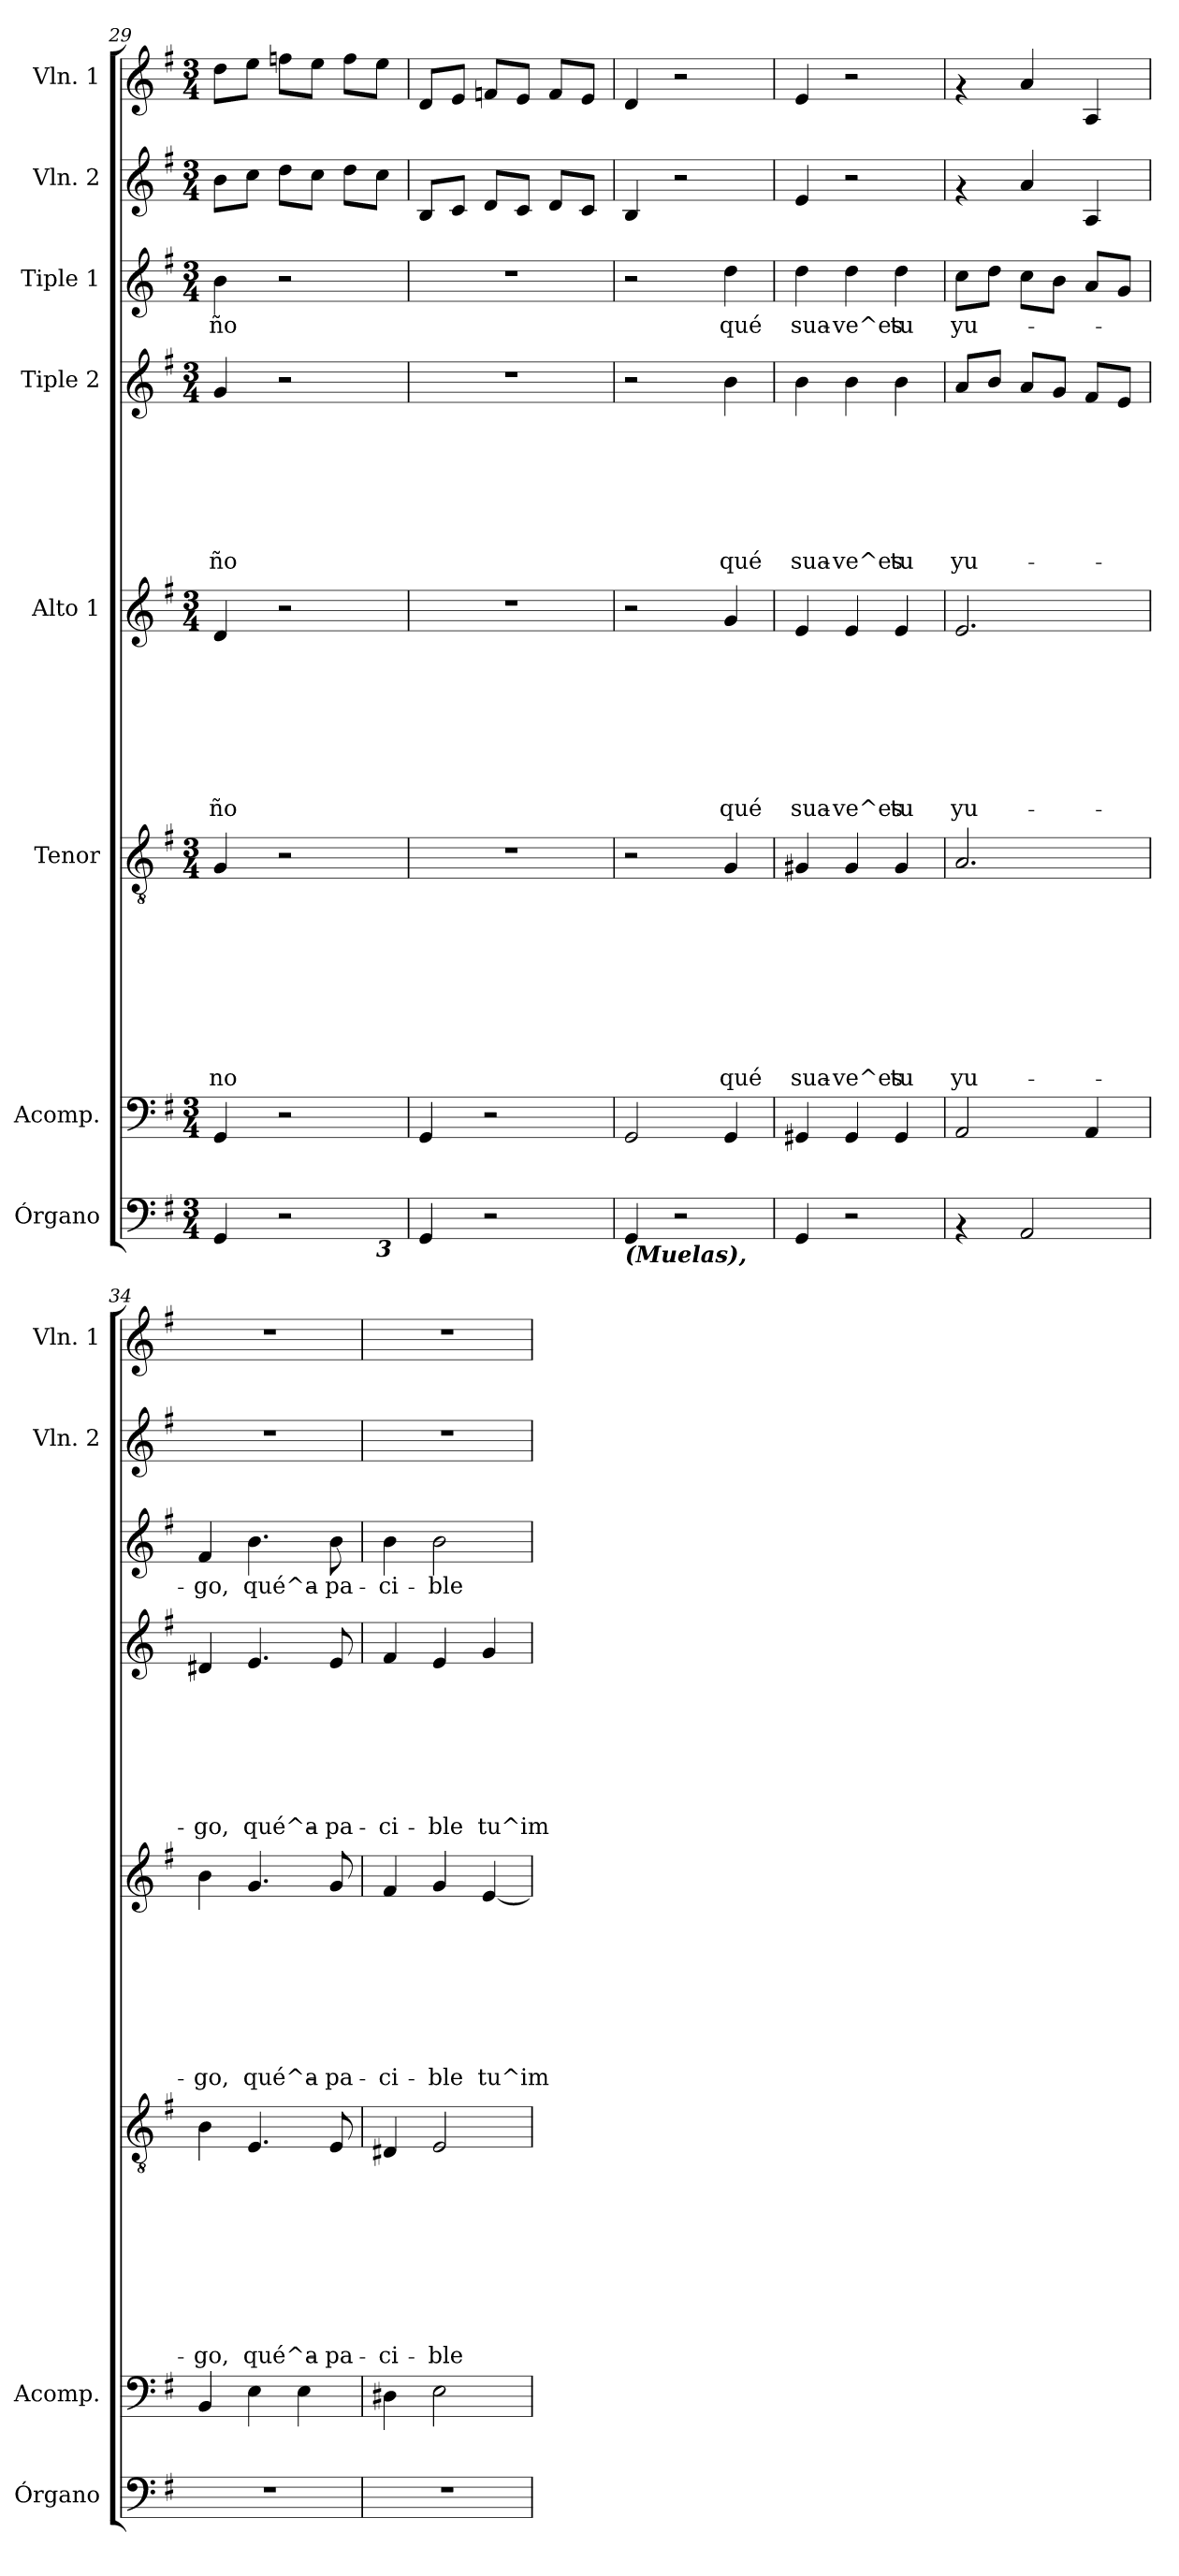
**kern	**kern	**kern	**text	**text	**text	**text	**text	**text	**text	**text	**text	**kern	**text	**text	**text	**text	**text	**text	**text	**text	**kern	**text	**text	**text	**text	**text	**text	**text	**kern	**text	**kern	**kern
*part8	*part7	*part6	*part6	*part6	*part6	*part6	*part6	*part6	*part6	*part6	*part6	*part5	*part5	*part5	*part5	*part5	*part5	*part5	*part5	*part5	*part4	*part4	*part4	*part4	*part4	*part4	*part4	*part4	*part3	*part3	*part2	*part1
*staff8	*staff7	*staff6	*staff6	*staff6	*staff6	*staff6	*staff6	*staff6	*staff6	*staff6	*staff6	*staff5	*staff5	*staff5	*staff5	*staff5	*staff5	*staff5	*staff5	*staff5	*staff4	*staff4	*staff4	*staff4	*staff4	*staff4	*staff4	*staff4	*staff3	*staff3	*staff2	*staff1
*I"Órgano	*I"Acomp.	*I"Tenor	*	*	*	*	*	*	*	*	*	*I"Alto 1	*	*	*	*	*	*	*	*	*I"Tiple 2	*	*	*	*	*	*	*	*I"Tiple 1	*	*I"Vln. 2	*I"Vln. 1
*I'Órgano	*I'Acomp.	*	*	*	*	*	*	*	*	*	*	*	*	*	*	*	*	*	*	*	*	*	*	*	*	*	*	*	*	*	*I'Vln. 2	*I'Vln. 1
*clefF4	*clefF4	*clefGv2	*	*	*	*	*	*	*	*	*	*clefG2	*	*	*	*	*	*	*	*	*clefG2	*	*	*	*	*	*	*	*clefG2	*	*clefG2	*clefG2
*k[f#]	*k[f#]	*k[f#]	*	*	*	*	*	*	*	*	*	*k[f#]	*	*	*	*	*	*	*	*	*k[f#]	*	*	*	*	*	*	*	*k[f#]	*	*k[f#]	*k[f#]
*G:	*G:	*G:	*	*	*	*	*	*	*	*	*	*G:	*	*	*	*	*	*	*	*	*G:	*	*	*	*	*	*	*	*G:	*	*G:	*G:
*M3/4	*M3/4	*M3/4	*	*	*	*	*	*	*	*	*	*M3/4	*	*	*	*	*	*	*	*	*M3/4	*	*	*	*	*	*	*	*M3/4	*	*M3/4	*M3/4
=29	=29	=29	=29	=29	=29	=29	=29	=29	=29	=29	=29	=29	=29	=29	=29	=29	=29	=29	=29	=29	=29	=29	=29	=29	=29	=29	=29	=29	=29	=29	=29	=29
!	!	!	!	!	!	!	!	!	!	!	!LO:LY:b	!	!	!	!	!	!	!	!	!LO:LY:b	!	!	!	!	!	!	!	!LO:LY:b	!	!LO:LY:b	!	!
*^	*	*	*	*	*	*	*	*	*	*	*	*	*	*	*	*	*	*	*	*	*	*	*	*	*	*	*	*	*	*	*	*
4GG/	2ryy	4GG/	4G/	.	.	.	.	.	.	.	.	-no	4d/	.	.	.	.	.	.	.	-ño	4g/	.	.	.	.	.	.	-ño	4b\	-ño	8b\L	8dd\L
.	.	.	.	.	.	.	.	.	.	.	.	.	.	.	.	.	.	.	.	.	.	.	.	.	.	.	.	.	.	.	.	8cc\J	8ee\J
2r	.	2r	2r	.	.	.	.	.	.	.	.	.	2r	.	.	.	.	.	.	.	.	2r	.	.	.	.	.	.	.	2r	.	8dd\L	8ffn\L
.	.	.	.	.	.	.	.	.	.	.	.	.	.	.	.	.	.	.	.	.	.	.	.	.	.	.	.	.	.	.	.	8cc\J	8ee\J
.	8ryy	.	.	.	.	.	.	.	.	.	.	.	.	.	.	.	.	.	.	.	.	.	.	.	.	.	.	.	.	.	.	8dd\L	8ff\L
!	!LO:TX:b:Bi:t=3	!	!	!	!	!	!	!	!	!	!	!	!	!	!	!	!	!	!	!	!	!	!	!	!	!	!	!	!	!	!	!	!
.	8ryy	.	.	.	.	.	.	.	.	.	.	.	.	.	.	.	.	.	.	.	.	.	.	.	.	.	.	.	.	.	.	8cc\J	8ee\J
=30	=30	=30	=30	=30	=30	=30	=30	=30	=30	=30	=30	=30	=30	=30	=30	=30	=30	=30	=30	=30	=30	=30	=30	=30	=30	=30	=30	=30	=30	=30	=30	=30	=30
!LO:TX:b:Bi:t=Al fino esposo	!	!	!	!	!	!	!	!	!	!	!	!	!	!	!	!	!	!	!	!	!	!	!	!	!	!	!	!	!	!	!	!	!
*v	*v	*	*	*	*	*	*	*	*	*	*	*	*	*	*	*	*	*	*	*	*	*	*	*	*	*	*	*	*	*	*	*	*
4GG</	4GG/	2.r	.	.	.	.	.	.	.	.	.	2.r	.	.	.	.	.	.	.	.	2.r	.	.	.	.	.	.	.	2.r	.	8B/L	8d/L
.	.	.	.	.	.	.	.	.	.	.	.	.	.	.	.	.	.	.	.	.	.	.	.	.	.	.	.	.	.	.	8c/J	8e/J
2r	2r	.	.	.	.	.	.	.	.	.	.	.	.	.	.	.	.	.	.	.	.	.	.	.	.	.	.	.	.	.	8d/L	8fn/L
.	.	.	.	.	.	.	.	.	.	.	.	.	.	.	.	.	.	.	.	.	.	.	.	.	.	.	.	.	.	.	8c/J	8e/J
.	.	.	.	.	.	.	.	.	.	.	.	.	.	.	.	.	.	.	.	.	.	.	.	.	.	.	.	.	.	.	8d/L	8f/L
.	.	.	.	.	.	.	.	.	.	.	.	.	.	.	.	.	.	.	.	.	.	.	.	.	.	.	.	.	.	.	8c/J	8e/J
=31	=31	=31	=31	=31	=31	=31	=31	=31	=31	=31	=31	=31	=31	=31	=31	=31	=31	=31	=31	=31	=31	=31	=31	=31	=31	=31	=31	=31	=31	=31	=31	=31
!LO:TX:b:Bi:t=(Muelas),	!	!	!	!	!	!	!	!	!	!	!	!	!	!	!	!	!	!	!	!	!	!	!	!	!	!	!	!	!	!	!	!
4GG/	2GG/	2r	.	.	.	.	.	.	.	.	.	2r	.	.	.	.	.	.	.	.	2r	.	.	.	.	.	.	.	2r	.	4B/	4d/
2r	.	.	.	.	.	.	.	.	.	.	.	.	.	.	.	.	.	.	.	.	.	.	.	.	.	.	.	.	.	.	2r	2r
!	!	!	!	!	!	!	!	!	!	!	!LO:LY:b	!	!	!	!	!	!	!	!	!LO:LY:b	!	!	!	!	!	!	!	!LO:LY:b	!	!LO:LY:b	!	!
.	4GG/	4G/	.	.	.	.	.	.	.	.	qué	4g/	.	.	.	.	.	.	.	qué	4b\	.	.	.	.	.	.	qué	4dd\	qué	.	.
=32	=32	=32	=32	=32	=32	=32	=32	=32	=32	=32	=32	=32	=32	=32	=32	=32	=32	=32	=32	=32	=32	=32	=32	=32	=32	=32	=32	=32	=32	=32	=32	=32
!	!	!	!	!	!	!	!	!	!	!	!LO:LY:b	!	!	!	!	!	!	!	!	!LO:LY:b	!	!	!	!	!	!	!	!LO:LY:b	!	!LO:LY:b	!	!
4GG/	4GG#X/	4G#X/	.	.	.	.	.	.	.	.	sua-	4e/	.	.	.	.	.	.	.	sua-	4b\	.	.	.	.	.	.	sua-	4dd\	sua-	4e/	4e/
!	!	!	!	!	!	!	!	!	!	!	!LO:LY:b	!	!	!	!	!	!	!	!	!LO:LY:b	!	!	!	!	!	!	!	!LO:LY:b	!	!LO:LY:b	!	!
2r	4GG#/	4G#/	.	.	.	.	.	.	.	.	-ve^es	4e/	.	.	.	.	.	.	.	-ve^es	4b\	.	.	.	.	.	.	-ve^es	4dd\	-ve^es	2r	2r
!	!	!	!	!	!	!	!	!	!	!	!LO:LY:b	!	!	!	!	!	!	!	!	!LO:LY:b	!	!	!	!	!	!	!	!LO:LY:b	!	!LO:LY:b	!	!
.	4GG#/	4G#/	.	.	.	.	.	.	.	.	tu	4e/	.	.	.	.	.	.	.	tu	4b\	.	.	.	.	.	.	tu	4dd\	tu	.	.
!!LO:PB:g=z
=33	=33	=33	=33	=33	=33	=33	=33	=33	=33	=33	=33	=33	=33	=33	=33	=33	=33	=33	=33	=33	=33	=33	=33	=33	=33	=33	=33	=33	=33	=33	=33	=33
!	!	!	!	!	!	!	!	!	!	!	!LO:LY:b	!	!	!	!	!	!	!	!	!LO:LY:b	!	!	!	!	!	!	!	!LO:LY:b	!	!LO:LY:b	!	!
4rAA	2AA/	2.A/	.	.	.	.	.	.	.	.	yu-	2.e/	.	.	.	.	.	.	.	yu-	8a/L	.	.	.	.	.	.	yu-	8cc\L	yu-	4rf	4rf
.	.	.	.	.	.	.	.	.	.	.	.	.	.	.	.	.	.	.	.	.	8b/J	.	.	.	.	.	.	.	8dd\J	.	.	.
2AA/	.	.	.	.	.	.	.	.	.	.	.	.	.	.	.	.	.	.	.	.	8a/L	.	.	.	.	.	.	.	8cc\L	.	4a/	4a/
.	.	.	.	.	.	.	.	.	.	.	.	.	.	.	.	.	.	.	.	.	8g/J	.	.	.	.	.	.	.	8b\J	.	.	.
.	4AA/	.	.	.	.	.	.	.	.	.	.	.	.	.	.	.	.	.	.	.	8f#/L	.	.	.	.	.	.	.	8a/L	.	4A/	4A/
.	.	.	.	.	.	.	.	.	.	.	.	.	.	.	.	.	.	.	.	.	8e/J	.	.	.	.	.	.	.	8g/J	.	.	.
=34	=34	=34	=34	=34	=34	=34	=34	=34	=34	=34	=34	=34	=34	=34	=34	=34	=34	=34	=34	=34	=34	=34	=34	=34	=34	=34	=34	=34	=34	=34	=34	=34
!	!	!	!	!	!	!	!	!	!	!	!LO:LY:b	!	!	!	!	!	!	!	!	!LO:LY:b	!	!	!	!	!	!	!	!LO:LY:b	!	!LO:LY:b	!	!
2.r	4BB/	4B\	.	.	.	.	.	.	.	.	-go,	4b\	.	.	.	.	.	.	.	-go,	4d#X/	.	.	.	.	.	.	-go,	4f#/	-go,	2.r	2.r
!	!	!	!	!	!	!	!	!	!	!	!LO:LY:b	!	!	!	!	!	!	!	!	!LO:LY:b	!	!	!	!	!	!	!	!LO:LY:b	!	!LO:LY:b	!	!
.	4E\	4.E/	.	.	.	.	.	.	.	.	qué^a-	4.g/	.	.	.	.	.	.	.	qué^a-	4.e/	.	.	.	.	.	.	qué^a-	4.b\	qué^a-	.	.
.	4E\	.	.	.	.	.	.	.	.	.	.	.	.	.	.	.	.	.	.	.	.	.	.	.	.	.	.	.	.	.	.	.
!	!	!	!	!	!	!	!	!	!	!	!LO:LY:b	!	!	!	!	!	!	!	!	!LO:LY:b	!	!	!	!	!	!	!	!LO:LY:b	!	!LO:LY:b	!	!
.	.	8E/	.	.	.	.	.	.	.	.	-pa-	8g/	.	.	.	.	.	.	.	-pa-	8e/	.	.	.	.	.	.	-pa-	8b\	-pa-	.	.
=35	=35	=35	=35	=35	=35	=35	=35	=35	=35	=35	=35	=35	=35	=35	=35	=35	=35	=35	=35	=35	=35	=35	=35	=35	=35	=35	=35	=35	=35	=35	=35	=35
!	!	!	!	!	!	!	!	!	!	!	!LO:LY:b	!	!	!	!	!	!	!	!	!LO:LY:b	!	!	!	!	!	!	!	!LO:LY:b	!	!LO:LY:b	!	!
2.r	4D#X\	4D#X/	.	.	.	.	.	.	.	.	-ci-	4f#/	.	.	.	.	.	.	.	-ci-	4f#/	.	.	.	.	.	.	-ci-	4b\	-ci-	2.r	2.r
!	!	!	!	!	!	!	!	!	!	!	!LO:LY:b	!	!	!	!	!	!	!	!	!LO:LY:b	!	!	!	!	!	!	!	!LO:LY:b	!	!LO:LY:b	!	!
.	2E\	2E/	.	.	.	.	.	.	.	.	-ble	4g/	.	.	.	.	.	.	.	-ble	4e/	.	.	.	.	.	.	-ble	2b\	-ble	.	.
!	!	!	!	!	!	!	!	!	!	!	!	!	!	!	!	!	!	!	!	!LO:LY:b	!	!	!	!	!	!	!	!LO:LY:b	!	!	!	!
.	.	.	.	.	.	.	.	.	.	.	.	[>4e/	.	.	.	.	.	.	.	tu^im-	4g/	.	.	.	.	.	.	tu^im-	.	.	.	.
=	=	=	=	=	=	=	=	=	=	=	=	=	=	=	=	=	=	=	=	=	=	=	=	=	=	=	=	=	=	=	=	=
*-	*-	*-	*-	*-	*-	*-	*-	*-	*-	*-	*-	*-	*-	*-	*-	*-	*-	*-	*-	*-	*-	*-	*-	*-	*-	*-	*-	*-	*-	*-	*-	*-
